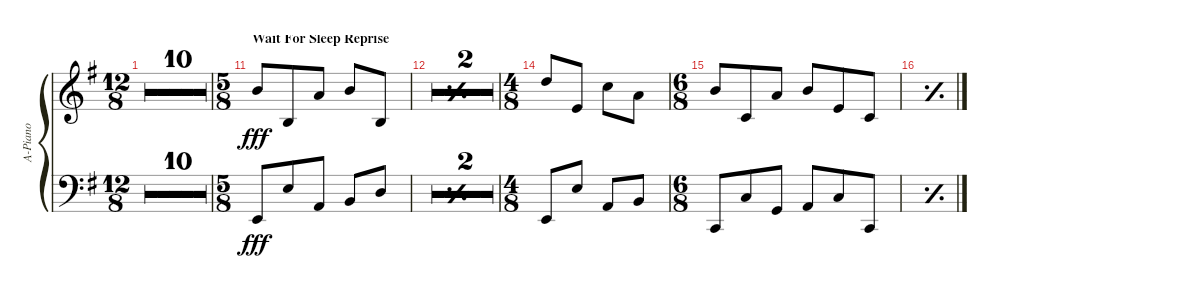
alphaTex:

\defaultSystemsLayout 4
\bracketExtendMode groupsimilarinstruments
\otherSystemsTrackNameOrientation horizontal
\track ("Acoustic Piano" "A-Piano") {multiBarRest instrument acousticgrandpiano}
\staff {score}
\tuning (E4 B3 G3 D3 A2 E2)
\ts (12 8)
\tempo 192
\clef g2
\ks g
r.1{d dy fff} |
\ts (8 8)
\beaming (8 3 3 3 3)
r.1 |
\ts (14 8)
\beaming (8 3 3 3 3)
r.1 r.2{d} |
\ts (12 8)
\beaming (8 3 3 3 3)
r.1{d} |
\ts (6 8)
\beaming (8 3 3 3 3)
r.2{d} |
\ts (14 8)
\beaming (8 3 3 3 3)
r.1 r.2{d} |
\ts (5 8)
\beaming (8 3 3 3 3)
r.2 r.8 |
\ts (9 8)
\beaming (8 3 3 3 3)
r.1 r.8 |
\ts (4 8)
\beaming (8 3 3 3 3)
r.2 |
\ts (9 8)
\beaming (8 3 3 3 3)
r.1 r.8 |
\ts (5 8)
\beaming (8 3 3 3 3)
\section ("" "Wait For Sleep Reprise")
7.1{acc forcenatural}.8 9.4{acc forcenatural}.8 10.2{acc forcenatural}.8 7.1{acc forcenatural}.8 9.4{acc forcenatural}.8 |
\simile simple
|
|
\ts (4 8)
\beaming (8 2 2)
\simile none
10.1{acc forcenatural}.8 9.3{acc forcenatural}.8 8.1{acc forcenatural}.8 5.1{acc forcenatural}.8 |
\ts (6 8)
\beaming (8 3 3)
7.1{acc forcenatural}.8 5.3{acc forcenatural}.8 5.1{acc forcenatural}.8 7.1{acc forcenatural}.8 5.2{acc forcenatural}.8 5.3{acc forcenatural}.8 |
\simile simple
\staff {score}
\tuning (E4 B3 G3 D3 A2 E2)
\clef f4
\ottava regular
\simile none
\ks g
r.1{d dy fff} |
r.1 |
r.1 r.2{d} |
r.1{d} |
r.2{d} |
r.1 r.2{d} |
r.2 r.8 |
r.1 r.8 |
r.2 |
r.1 r.8 |
0.6{acc forcenatural}.8 2.4{acc forcenatural}.8 0.5{acc forcenatural}.8 2.5{acc forcenatural}.8 0.4{acc forcenatural}.8 |
\simile simple
|
|
\simile none
0.6{acc forcenatural}.8 2.4{acc forcenatural}.8 0.5{acc forcenatural}.8 2.5{acc forcenatural}.8 |
-4.6{acc forcenatural}.8 3.5{acc forcenatural}.8 3.6{acc forcenatural}.8 5.6{acc forcenatural}.8 3.5{acc forcenatural}.8 -4.6{acc forcenatural}.8 |
\simile simple
